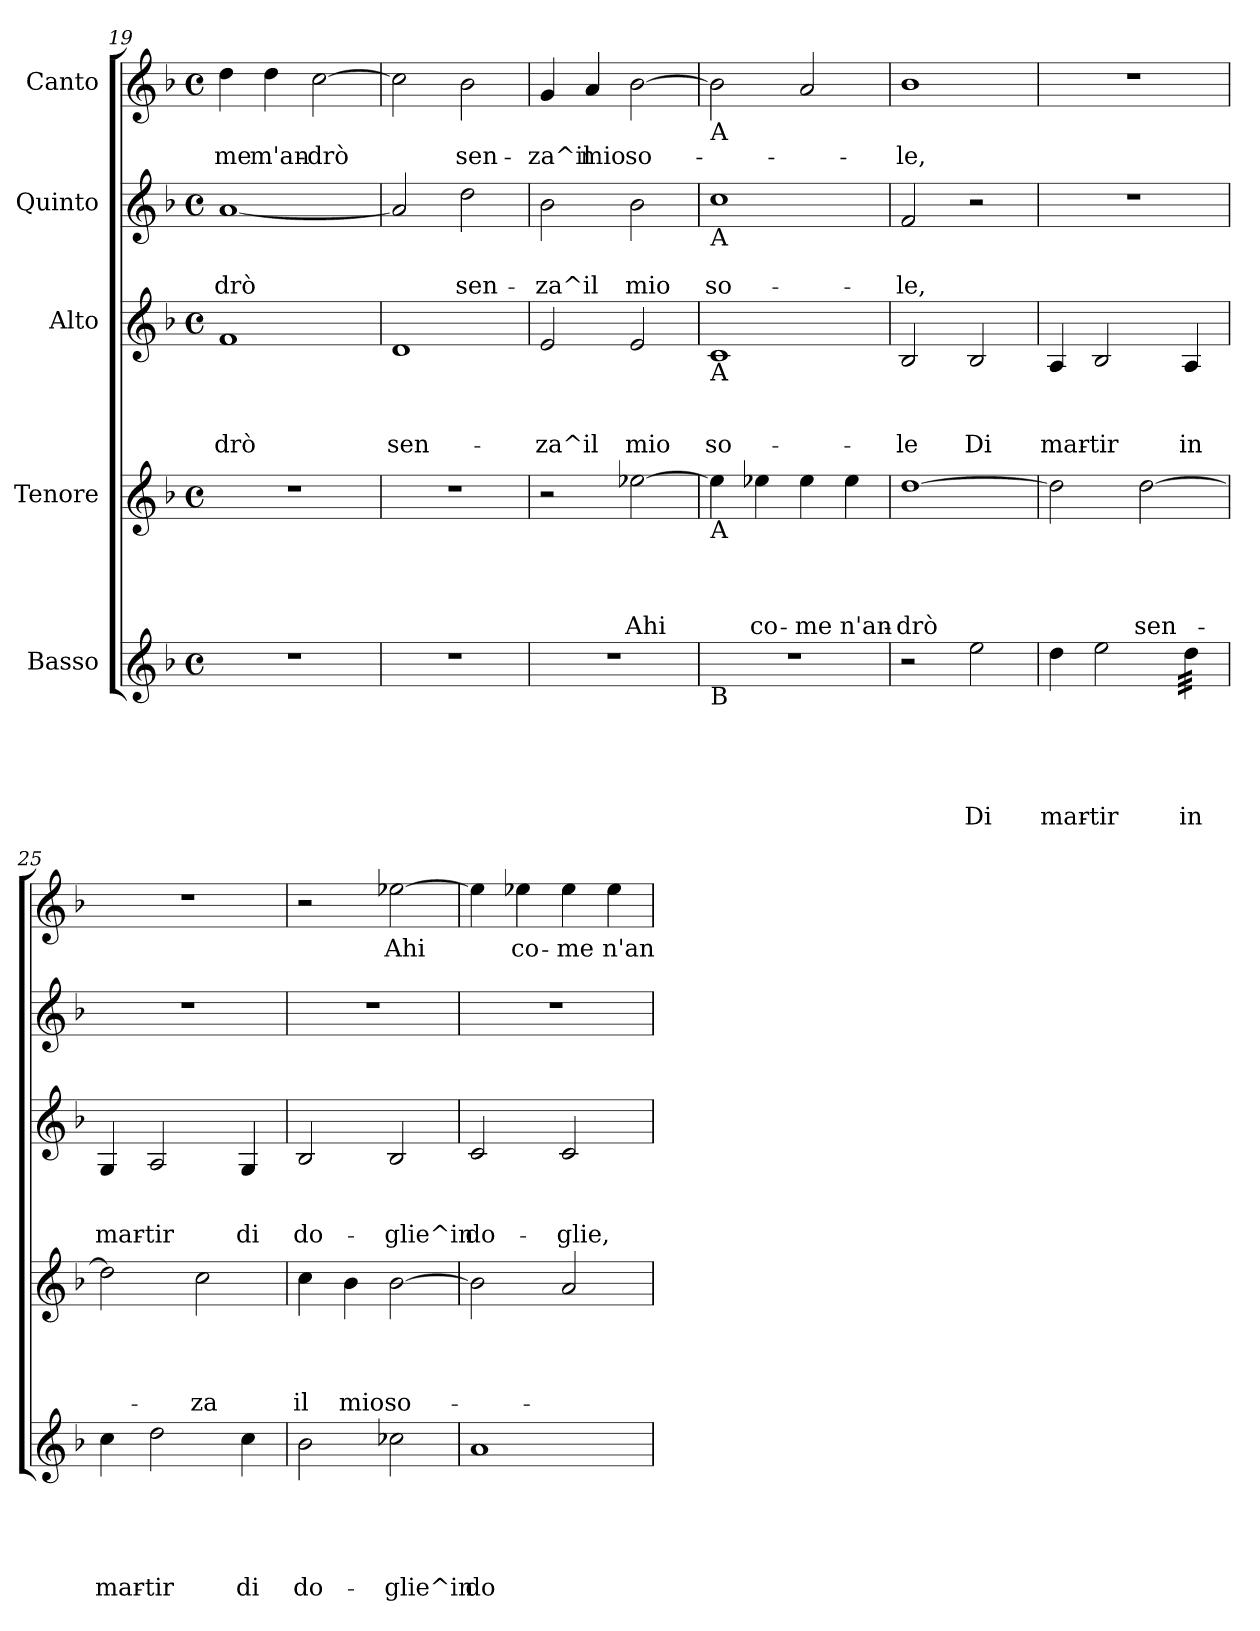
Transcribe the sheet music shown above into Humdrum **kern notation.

**kern	**text	**text	**text	**text	**text	**kern	**text	**text	**text	**text	**kern	**text	**text	**text	**kern	**text	**text	**kern	**text
*part5	*part5	*part5	*part5	*part5	*part5	*part4	*part4	*part4	*part4	*part4	*part3	*part3	*part3	*part3	*part2	*part2	*part2	*part1	*part1
*staff5	*staff5	*staff5	*staff5	*staff5	*staff5	*staff4	*staff4	*staff4	*staff4	*staff4	*staff3	*staff3	*staff3	*staff3	*staff2	*staff2	*staff2	*staff1	*staff1
*I"Basso	*	*	*	*	*	*I"Tenore	*	*	*	*	*I"Alto	*	*	*	*I"Quinto	*	*	*I"Canto	*
*clefG2	*	*	*	*	*	*clefG2	*	*	*	*	*clefG2	*	*	*	*clefG2	*	*	*clefG2	*
*k[b-]	*	*	*	*	*	*k[b-]	*	*	*	*	*k[b-]	*	*	*	*k[b-]	*	*	*k[b-]	*
*F:	*	*	*	*	*	*F:	*	*	*	*	*F:	*	*	*	*F:	*	*	*F:	*
*M4/4	*	*	*	*	*	*M4/4	*	*	*	*	*M4/4	*	*	*	*M4/4	*	*	*M4/4	*
*met(c)	*	*	*	*	*	*met(c)	*	*	*	*	*met(c)	*	*	*	*met(c)	*	*	*met(c)	*
=19	=19	=19	=19	=19	=19	=19	=19	=19	=19	=19	=19	=19	=19	=19	=19	=19	=19	=19	=19
!	!	!	!	!	!	!	!	!	!	!	!	!	!	!LO:LY:b	!	!	!LO:LY:b	!	!LO:LY:b
1r	.	.	.	.	.	1r	.	.	.	.	1f	.	.	-drò	[<1a	.	-drò	4dd\	-me
!	!	!	!	!	!	!	!	!	!	!	!	!	!	!	!	!	!	!	!LO:LY:b
.	.	.	.	.	.	.	.	.	.	.	.	.	.	.	.	.	.	4dd\	m'an-
!	!	!	!	!	!	!	!	!	!	!	!	!	!	!	!	!	!	!	!LO:LY:b
.	.	.	.	.	.	.	.	.	.	.	.	.	.	.	.	.	.	[>2cc\	-drò
=20	=20	=20	=20	=20	=20	=20	=20	=20	=20	=20	=20	=20	=20	=20	=20	=20	=20	=20	=20
!	!	!	!	!	!	!	!	!	!	!	!	!	!	!LO:LY:b	!	!	!	!	!
1r	.	.	.	.	.	1r	.	.	.	.	1d	.	.	sen-	2a/]	.	.	2cc\]	.
!	!	!	!	!	!	!	!	!	!	!	!	!	!	!	!	!	!LO:LY:b	!	!LO:LY:b
.	.	.	.	.	.	.	.	.	.	.	.	.	.	.	2dd\	.	sen-	2b-\	sen-
=21	=21	=21	=21	=21	=21	=21	=21	=21	=21	=21	=21	=21	=21	=21	=21	=21	=21	=21	=21
!	!	!	!	!	!	!	!	!	!	!	!	!	!	!LO:LY:b	!	!	!LO:LY:b	!	!LO:LY:b
1r	.	.	.	.	.	2r	.	.	.	.	2e/	.	.	-za^il	2b-\	.	-za^il	4g/	-za^il
!	!	!	!	!	!	!	!	!	!	!	!	!	!	!	!	!	!	!	!LO:LY:b
.	.	.	.	.	.	.	.	.	.	.	.	.	.	.	.	.	.	4a/	mio
!	!	!	!	!	!	!	!	!	!	!LO:LY:b	!	!	!	!LO:LY:b	!	!	!LO:LY:b	!	!LO:LY:b
.	.	.	.	.	.	[<2ee-X\	.	.	.	Ahi	2e/	.	.	mio	2b-\	.	mio	[<2b-\	so-
!!LO:LB:g=z
=22	=22	=22	=22	=22	=22	=22	=22	=22	=22	=22	=22	=22	=22	=22	=22	=22	=22	=22	=22
!	!	!	!	!	!	!	!	!	!	!	!	!	!	!	!	!	!	!LO:TX:b:t=A	!
!	!	!	!	!	!	!	!	!	!	!	!	!	!	!	!LO:TX:b:t=A	!	!	!	!
!	!	!	!	!	!	!	!	!	!	!	!LO:TX:b:t=A	!	!	!	!	!	!	!	!
!	!	!	!	!	!	!LO:TX:b:t=A	!	!	!	!	!	!	!	!	!	!	!	!	!
!LO:TX:b:t=B	!	!	!	!	!	!	!	!	!	!	!	!	!	!	!	!	!	!	!
!	!	!	!	!	!	!	!	!	!	!	!	!	!	!LO:LY:b	!	!	!LO:LY:b	!	!
1r	.	.	.	.	.	4ee-\]	.	.	.	.	1c	.	.	so-	1cc	.	so-	2b-\]	.
!	!	!	!	!	!	!	!	!	!	!LO:LY:b	!	!	!	!	!	!	!	!	!
.	.	.	.	.	.	4ee-X\	.	.	.	co-	.	.	.	.	.	.	.	.	.
!	!	!	!	!	!	!	!	!	!	!LO:LY:b	!	!	!	!	!	!	!	!	!
.	.	.	.	.	.	4ee-\	.	.	.	-me	.	.	.	.	.	.	.	2a/	.
!	!	!	!	!	!	!	!	!	!	!LO:LY:b	!	!	!	!	!	!	!	!	!
.	.	.	.	.	.	4ee-\	.	.	.	n'an-	.	.	.	.	.	.	.	.	.
=23	=23	=23	=23	=23	=23	=23	=23	=23	=23	=23	=23	=23	=23	=23	=23	=23	=23	=23	=23
!	!	!	!	!	!	!	!	!	!	!LO:LY:b	!	!	!	!LO:LY:b	!	!	!LO:LY:b	!	!LO:LY:b
2r	.	.	.	.	.	[>1dd	.	.	.	-drò	2B-/	.	.	-le	2f/	.	-le,	1b-	-le,
!	!	!	!	!	!LO:LY:b	!	!	!	!	!	!	!	!	!LO:LY:b	!	!	!	!	!
2ee\	.	.	.	.	Di	.	.	.	.	.	2B-/	.	.	Di	2r	.	.	.	.
=24	=24	=24	=24	=24	=24	=24	=24	=24	=24	=24	=24	=24	=24	=24	=24	=24	=24	=24	=24
!	!	!	!	!	!LO:LY:b	!	!	!	!	!	!	!	!	!LO:LY:b	!	!	!	!	!
4dd\	.	.	.	.	mar-	2dd\]	.	.	.	.	4A/	.	.	mar-	1r	.	.	1r	.
!	!	!	!	!	!LO:LY:b	!	!	!	!	!	!	!	!	!LO:LY:b	!	!	!	!	!
2ee\	.	.	.	.	-tir	.	.	.	.	.	2B-/	.	.	-tir	.	.	.	.	.
!	!	!	!	!	!	!	!	!	!	!LO:LY:b	!	!	!	!	!	!	!	!	!
.	.	.	.	.	.	[>2dd\	.	.	.	sen-	.	.	.	.	.	.	.	.	.
!	!	!	!	!	!LO:LY:b	!	!	!	!	!	!	!	!	!LO:LY:b	!	!	!	!	!
*tremolo	*	*	*	*	*	*	*	*	*	*	*	*	*	*	*	*	*	*	*
32dd\LLL	.	.	.	.	in	.	.	.	.	.	4A/	.	.	in	.	.	.	.	.
32dd\	.	.	.	.	.	.	.	.	.	.	.	.	.	.	.	.	.	.	.
32dd\	.	.	.	.	.	.	.	.	.	.	.	.	.	.	.	.	.	.	.
32dd\	.	.	.	.	.	.	.	.	.	.	.	.	.	.	.	.	.	.	.
32dd\	.	.	.	.	.	.	.	.	.	.	.	.	.	.	.	.	.	.	.
32dd\	.	.	.	.	.	.	.	.	.	.	.	.	.	.	.	.	.	.	.
32dd\	.	.	.	.	.	.	.	.	.	.	.	.	.	.	.	.	.	.	.
32dd\JJJ	.	.	.	.	.	.	.	.	.	.	.	.	.	.	.	.	.	.	.
*Xtremolo	*	*	*	*	*	*	*	*	*	*	*	*	*	*	*	*	*	*	*
=25	=25	=25	=25	=25	=25	=25	=25	=25	=25	=25	=25	=25	=25	=25	=25	=25	=25	=25	=25
!	!	!	!	!	!LO:LY:b	!	!	!	!	!	!	!	!	!LO:LY:b	!	!	!	!	!
4cc\	.	.	.	.	mar-	2dd\]	.	.	.	.	4G/	.	.	mar-	1r	.	.	1r	.
!	!	!	!	!	!LO:LY:b	!	!	!	!	!	!	!	!	!LO:LY:b	!	!	!	!	!
2dd\	.	.	.	.	-tir	.	.	.	.	.	2A/	.	.	-tir	.	.	.	.	.
!	!	!	!	!	!	!	!	!	!	!LO:LY:b	!	!	!	!	!	!	!	!	!
.	.	.	.	.	.	2cc\	.	.	.	-za	.	.	.	.	.	.	.	.	.
!	!	!	!	!	!LO:LY:b	!	!	!	!	!	!	!	!	!LO:LY:b	!	!	!	!	!
4cc\	.	.	.	.	di	.	.	.	.	.	4G/	.	.	di	.	.	.	.	.
=26	=26	=26	=26	=26	=26	=26	=26	=26	=26	=26	=26	=26	=26	=26	=26	=26	=26	=26	=26
!	!	!	!	!	!LO:LY:b	!	!	!	!	!LO:LY:b	!	!	!	!LO:LY:b	!	!	!	!	!
2b-\	.	.	.	.	do-	4cc\	.	.	.	il	2B-/	.	.	do-	1r	.	.	2r	.
!	!	!	!	!	!	!	!	!	!	!LO:LY:b	!	!	!	!	!	!	!	!	!
.	.	.	.	.	.	4b-\	.	.	.	mio	.	.	.	.	.	.	.	.	.
!	!	!	!	!	!LO:LY:b	!	!	!	!	!LO:LY:b	!	!	!	!LO:LY:b	!	!	!	!	!LO:LY:b
2cc-X\	.	.	.	.	-glie^in	[>2b-\	.	.	.	so-	2B-/	.	.	-glie^in	.	.	.	[>2ee-X\	Ahi
=27	=27	=27	=27	=27	=27	=27	=27	=27	=27	=27	=27	=27	=27	=27	=27	=27	=27	=27	=27
!	!	!	!	!	!LO:LY:b	!	!	!	!	!	!	!	!	!LO:LY:b	!	!	!	!	!
1a	.	.	.	.	do-	2b-\]	.	.	.	.	2c/	.	.	do-	1r	.	.	4ee-\]	.
!	!	!	!	!	!	!	!	!	!	!	!	!	!	!	!	!	!	!	!LO:LY:b
.	.	.	.	.	.	.	.	.	.	.	.	.	.	.	.	.	.	4ee-X\	co-
!	!	!	!	!	!	!	!	!	!	!	!	!	!	!LO:LY:b	!	!	!	!	!LO:LY:b
.	.	.	.	.	.	2a/	.	.	.	.	2c/	.	.	-glie,	.	.	.	4ee-\	-me
!	!	!	!	!	!	!	!	!	!	!	!	!	!	!	!	!	!	!	!LO:LY:b
.	.	.	.	.	.	.	.	.	.	.	.	.	.	.	.	.	.	4ee-\	n'an-
=	=	=	=	=	=	=	=	=	=	=	=	=	=	=	=	=	=	=	=
*-	*-	*-	*-	*-	*-	*-	*-	*-	*-	*-	*-	*-	*-	*-	*-	*-	*-	*-	*-
